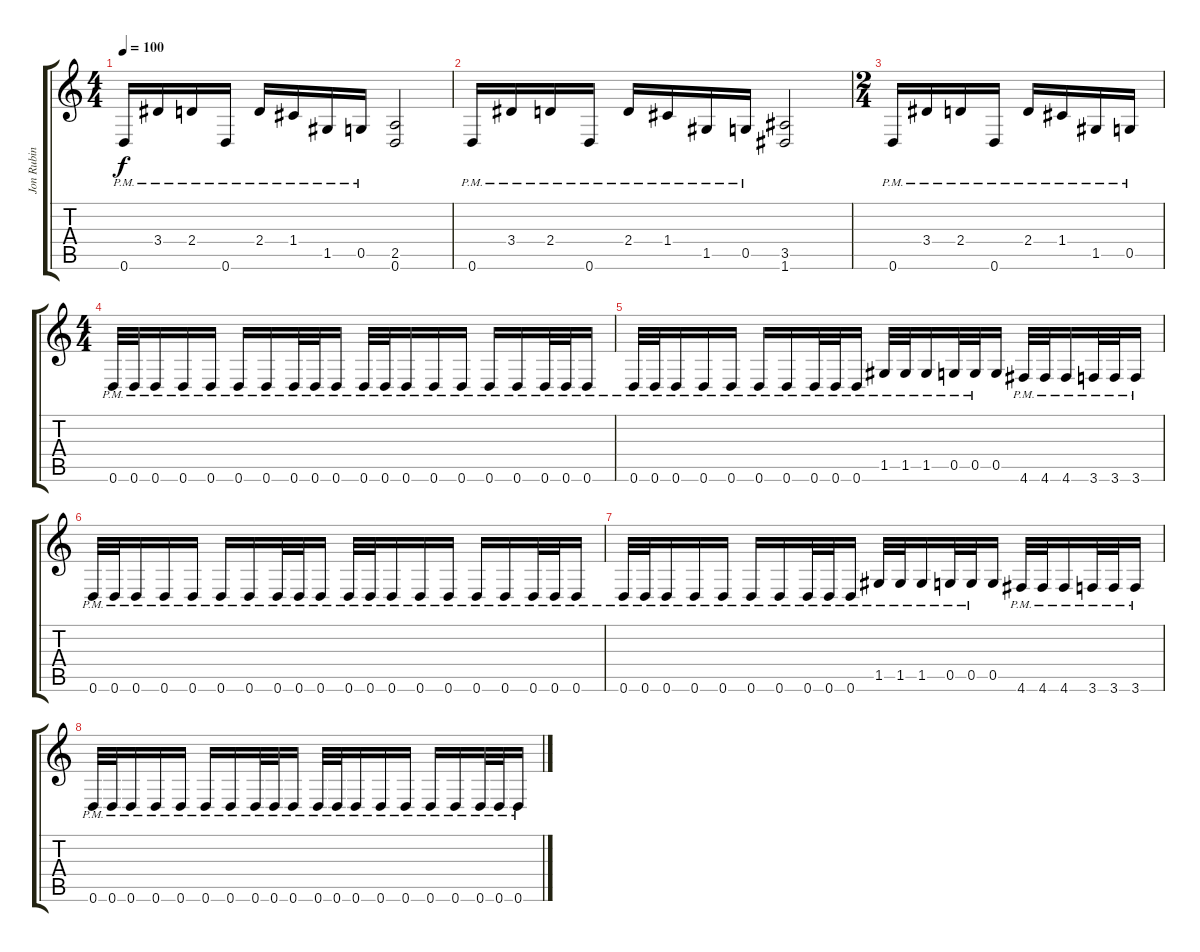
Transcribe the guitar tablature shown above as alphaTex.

\track ("Jon Rubin " "Jon Rubin ") {instrument distortionguitar}
\staff {score tabs}
\tuning (D4 A3 F3 C3 G2 D2) {hide}
\ts (4 4)
\tempo 100
\clef g2
\ks c
0.6{pm}.16{dy f} 3.4{pm}.16 2.4{pm}.16 0.6{pm}.16 2.4{pm}.16 1.4{pm}.16 1.5{pm}.16 0.5{pm}.16 (2.5 0.6).2 |
0.6{pm}.16 3.4{pm}.16 2.4{pm}.16 0.6{pm}.16 2.4{pm}.16 1.4{pm}.16 1.5{pm}.16 0.5{pm}.16 (3.5 1.6).2 |
\ts (2 4)
0.6{pm}.16 3.4{pm}.16 2.4{pm}.16 0.6{pm}.16 2.4{pm}.16 1.4{pm}.16 1.5{pm}.16 0.5{pm}.16 |
\ts (4 4)
\section ("" "")
0.6{pm}.32 0.6{pm}.32 0.6{pm}.16 0.6{pm}.16 0.6{pm}.16 0.6{pm}.16 0.6{pm}.16 0.6{pm}.32 0.6{pm}.32 0.6{pm}.16 0.6{pm}.32 0.6{pm}.32 0.6{pm}.16 0.6{pm}.16 0.6{pm}.16 0.6{pm}.16 0.6{pm}.16 0.6{pm}.32 0.6{pm}.32 0.6{pm}.16 |
0.6{pm}.32 0.6{pm}.32 0.6{pm}.16 0.6{pm}.16 0.6{pm}.16 0.6{pm}.16 0.6{pm}.16 0.6{pm}.32 0.6{pm}.32 0.6{pm}.16 1.5{pm}.32 1.5{pm}.32 1.5{pm}.16 0.5{pm}.32 0.5{pm}.32 0.5.16 4.6{pm}.32 4.6{pm}.32 4.6{pm}.16 3.6{pm}.32 3.6{pm}.32 3.6{pm}.16 |
0.6{pm}.32 0.6{pm}.32 0.6{pm}.16 0.6{pm}.16 0.6{pm}.16 0.6{pm}.16 0.6{pm}.16 0.6{pm}.32 0.6{pm}.32 0.6{pm}.16 0.6{pm}.32 0.6{pm}.32 0.6{pm}.16 0.6{pm}.16 0.6{pm}.16 0.6{pm}.16 0.6{pm}.16 0.6{pm}.32 0.6{pm}.32 0.6{pm}.16 |
0.6{pm}.32 0.6{pm}.32 0.6{pm}.16 0.6{pm}.16 0.6{pm}.16 0.6{pm}.16 0.6{pm}.16 0.6{pm}.32 0.6{pm}.32 0.6{pm}.16 1.5{pm}.32 1.5{pm}.32 1.5{pm}.16 0.5{pm}.32 0.5{pm}.32 0.5.16 4.6{pm}.32 4.6{pm}.32 4.6{pm}.16 3.6{pm}.32 3.6{pm}.32 3.6{pm}.16 |
0.6{pm}.32 0.6{pm}.32 0.6{pm}.16 0.6{pm}.16 0.6{pm}.16 0.6{pm}.16 0.6{pm}.16 0.6{pm}.32 0.6{pm}.32 0.6{pm}.16 0.6{pm}.32 0.6{pm}.32 0.6{pm}.16 0.6{pm}.16 0.6{pm}.16 0.6{pm}.16 0.6{pm}.16 0.6{pm}.32 0.6{pm}.32 0.6{pm}.16
